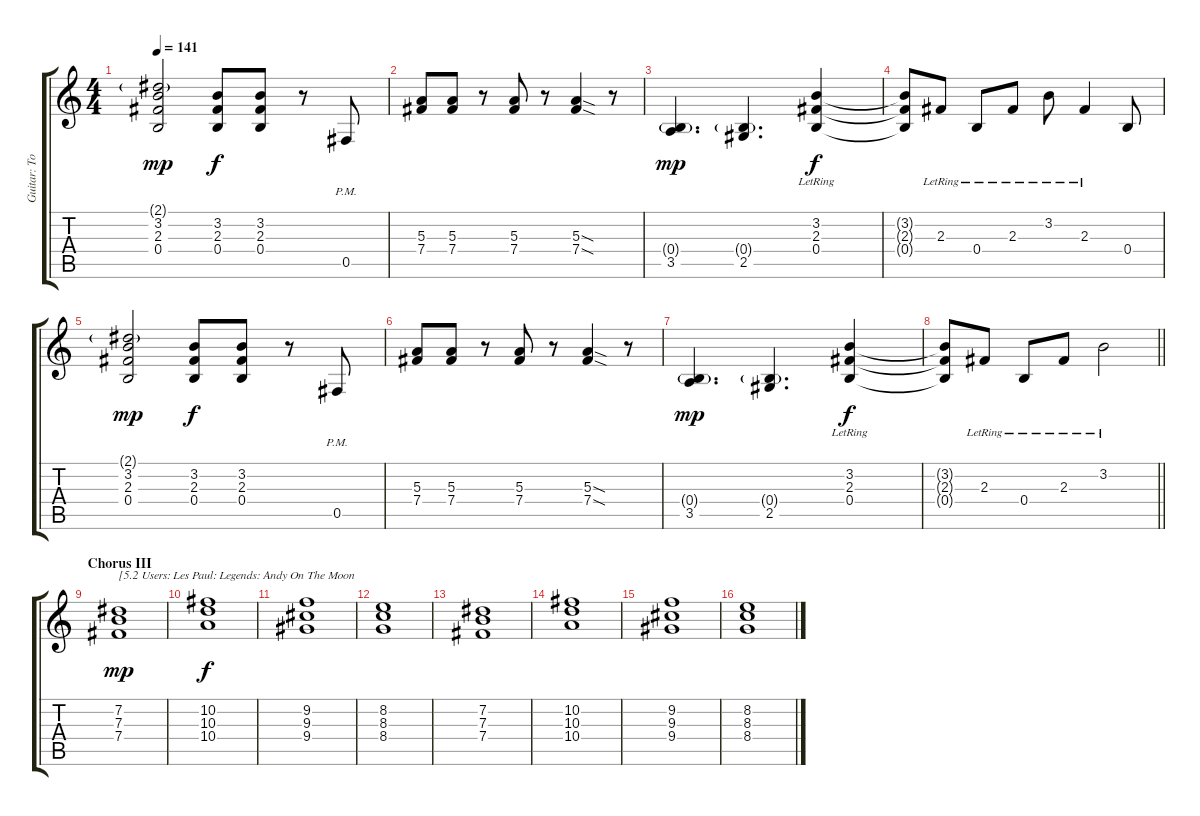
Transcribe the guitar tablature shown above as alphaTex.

\track ("Guitar: Tony" "Guitar: To") {instrument distortionguitar}
\staff {score tabs}
\tuning (Db4 Ab3 E3 B2 Gb2 Db2) {hide}
\ts (4 4)
\tempo 141
\clef g2
\ks c
(2.1{g} 3.2 2.3 0.4).2{dy mp} (3.2 2.3 0.4).8{dy f} (3.2 2.3 0.4).8 r.8 0.5{pm}.8 |
(5.3 7.4).8 (5.3 7.4).8 r.8 (5.3 7.4).8 r.8 (5.3{sod} 7.4{sod}).4 r.8 |
(0.4{g} 3.5).4{d dy mp} (0.4{g} 2.5).4{d} (3.2{lr} 2.3{lr} 0.4{lr}).4{dy f} |
(3.2{t} 2.3{t} 0.4{t}).8 2.3{lr}.8 0.4{lr}.8 2.3{lr}.8 3.2{lr}.8 2.3{lr}.4 0.4.8 |
(2.1{g} 3.2 2.3 0.4).2{dy mp} (3.2 2.3 0.4).8{dy f} (3.2 2.3 0.4).8 r.8 0.5{pm}.8 |
(5.3 7.4).8 (5.3 7.4).8 r.8 (5.3 7.4).8 r.8 (5.3{sod} 7.4{sod}).4 r.8 |
(0.4{g} 3.5).4{d dy mp} (0.4{g} 2.5).4{d} (3.2{lr} 2.3{lr} 0.4{lr}).4{dy f} |
\barLineRight lightlight
(3.2{t} 2.3{t} 0.4{t}).8 2.3{lr}.8 0.4{lr}.8 2.3{lr}.8 3.2{lr}.2 |
\section ("" "Chorus III")
(7.2 7.3 7.4).1{txt "[5.2 Users: Les Paul: Legends: Andy On The Moon" dy mp instrument distortionguitar} |
(10.2 10.3 10.4).1{dy f} |
(9.2 9.3 9.4).1 |
(8.2 8.3 8.4).1 |
(7.2 7.3 7.4).1 |
(10.2 10.3 10.4).1 |
(9.2 9.3 9.4).1 |
(8.2 8.3 8.4).1
